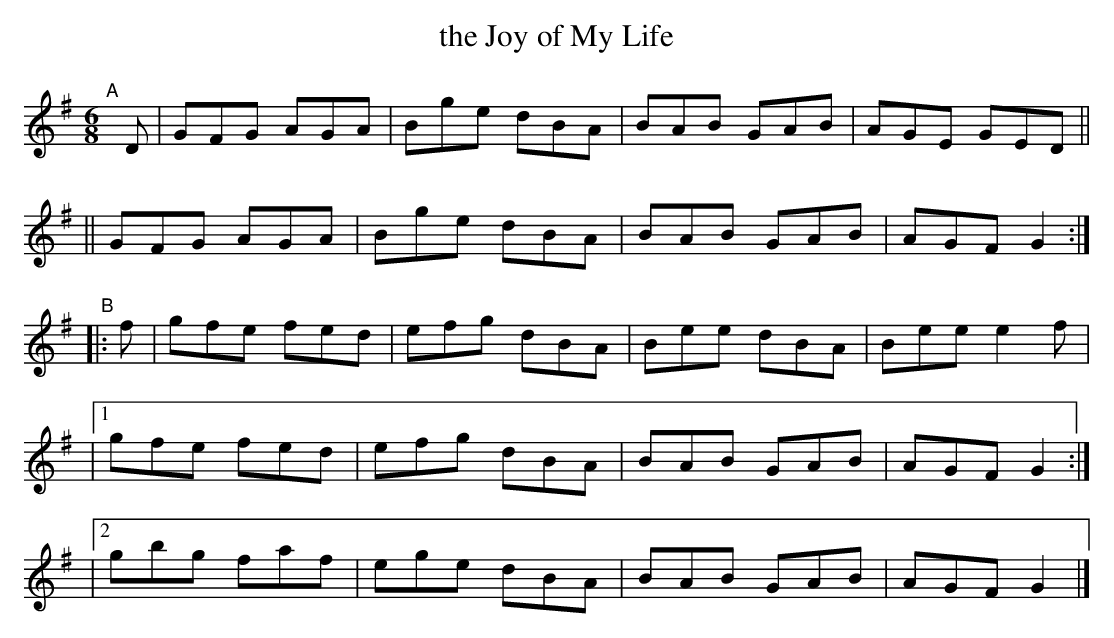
X:1
T: the Joy of My Life
M: 6/8
L: 1/8
K: G
"^A"[|] D \
|  GFG AGA | Bge dBA | BAB GAB | AGE GED ||
|| GFG AGA | Bge dBA | BAB GAB | AGF G2 :|
"^B"|: f \
|   gfe fed | efg dBA | Bee dBA | Bee e2f |
|[1 gfe fed | efg dBA | BAB GAB | AGF G2 :|
|[2 gbg faf | ege dBA | BAB GAB | AGF G2 |]
